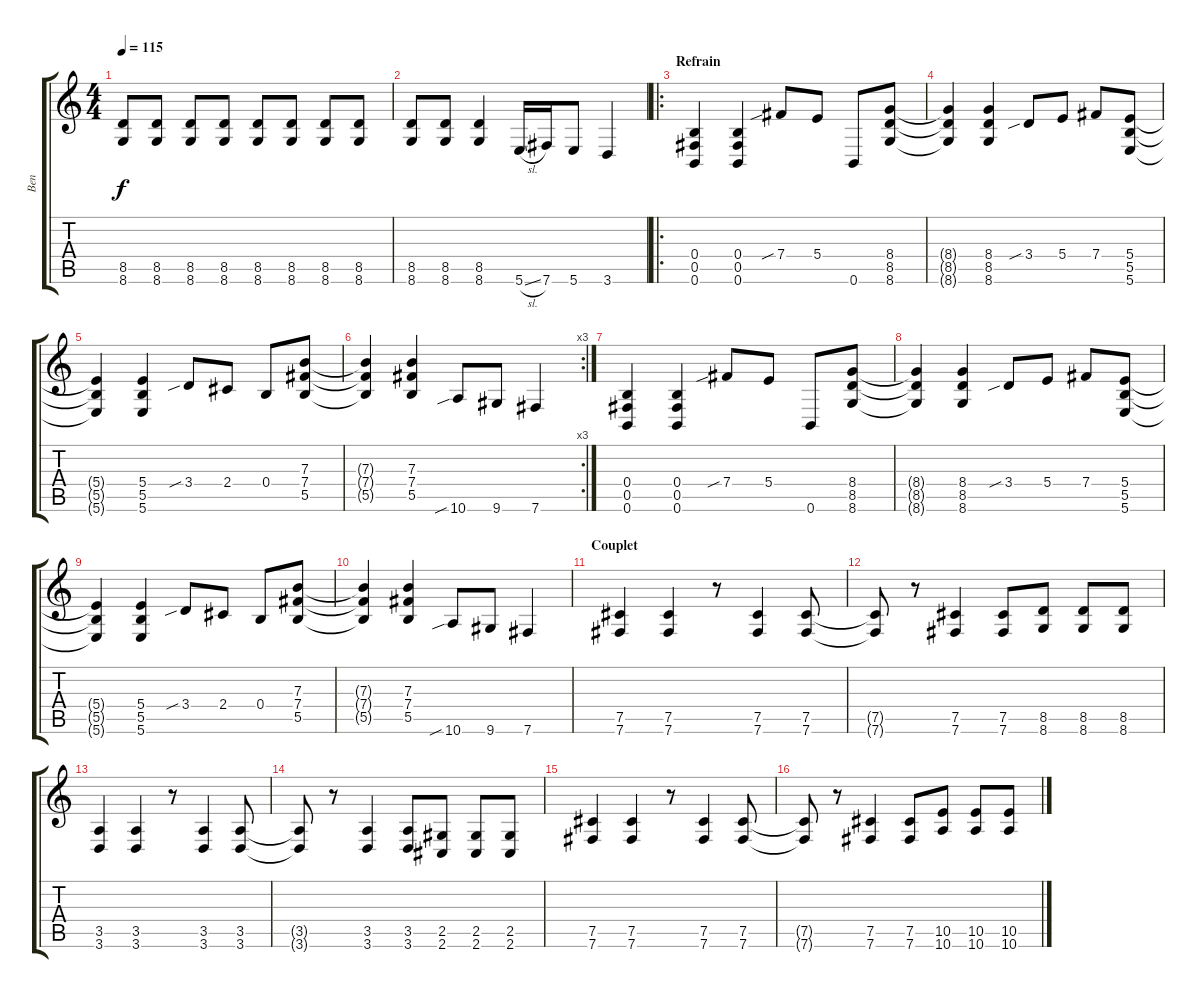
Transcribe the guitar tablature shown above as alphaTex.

\track ("Ben" "Ben") {instrument distortionguitar}
\staff {score tabs}
\tuning (Db4 Ab3 E3 B2 Gb2 B1) {hide}
\ts (4 4)
\tempo 115
\clef g2
\ks c
(8.5 8.6).8{dy f volume 6 instrument distortionguitar} (8.5 8.6).8{volume 16} (8.5 8.6).8 (8.5 8.6).8 (8.5 8.6).8 (8.5 8.6).8 (8.5 8.6).8 (8.5 8.6).8 |
(8.5 8.6).8 (8.5 8.6).8 (8.5 8.6).4 5.6{sl}.16 7.6.16 5.6.8 3.6.4 |
\ro
\section ("" "Refrain")
(0.4 0.5 0.6).4 (0.4 0.5 0.6).4 7.4{sib}.8 5.4.8 0.6.8 (8.4 8.5 8.6).8 |
(8.4{t} 8.5{t} 8.6{t}).4 (8.4 8.5 8.6).4 3.4{sib}.8 5.4.8 7.4.8 (5.4 5.5 5.6).8 |
(5.4{t} 5.5{t} 5.6{t}).4 (5.4 5.5 5.6).4 3.4{sib}.8 2.4.8 0.4.8 (7.3 7.4 5.5).8 |
\rc 3
(7.3{t} 7.4{t} 5.5{t}).4 (7.3 7.4 5.5).4 10.6{sib}.8 9.6.8 7.6.4 |
(0.4 0.5 0.6).4 (0.4 0.5 0.6).4 7.4{sib}.8 5.4.8 0.6.8 (8.4 8.5 8.6).8 |
(8.4{t} 8.5{t} 8.6{t}).4 (8.4 8.5 8.6).4 3.4{sib}.8 5.4.8 7.4.8 (5.4 5.5 5.6).8 |
(5.4{t} 5.5{t} 5.6{t}).4 (5.4 5.5 5.6).4 3.4{sib}.8 2.4.8 0.4.8 (7.3 7.4 5.5).8 |
(7.3{t} 7.4{t} 5.5{t}).4 (7.3 7.4 5.5).4 10.6{sib}.8 9.6.8 7.6.4 |
\section ("" "Couplet")
(7.5 7.6).4 (7.5 7.6).4 r.8 (7.5 7.6).4 (7.5 7.6).8 |
(7.5{t} 7.6{t}).8 r.8 (7.5 7.6).4 (7.5 7.6).8 (8.5 8.6).8 (8.5 8.6).8 (8.5 8.6).8 |
(3.5 3.6).4 (3.5 3.6).4 r.8 (3.5 3.6).4 (3.5 3.6).8 |
(3.5{t} 3.6{t}).8 r.8 (3.5 3.6).4 (3.5 3.6).8 (2.5 2.6).8 (2.5 2.6).8 (2.5 2.6).8 |
(7.5 7.6).4 (7.5 7.6).4 r.8 (7.5 7.6).4 (7.5 7.6).8 |
(7.5{t} 7.6{t}).8 r.8 (7.5 7.6).4 (7.5 7.6).8 (10.5 10.6).8 (10.5 10.6).8 (10.5 10.6).8
